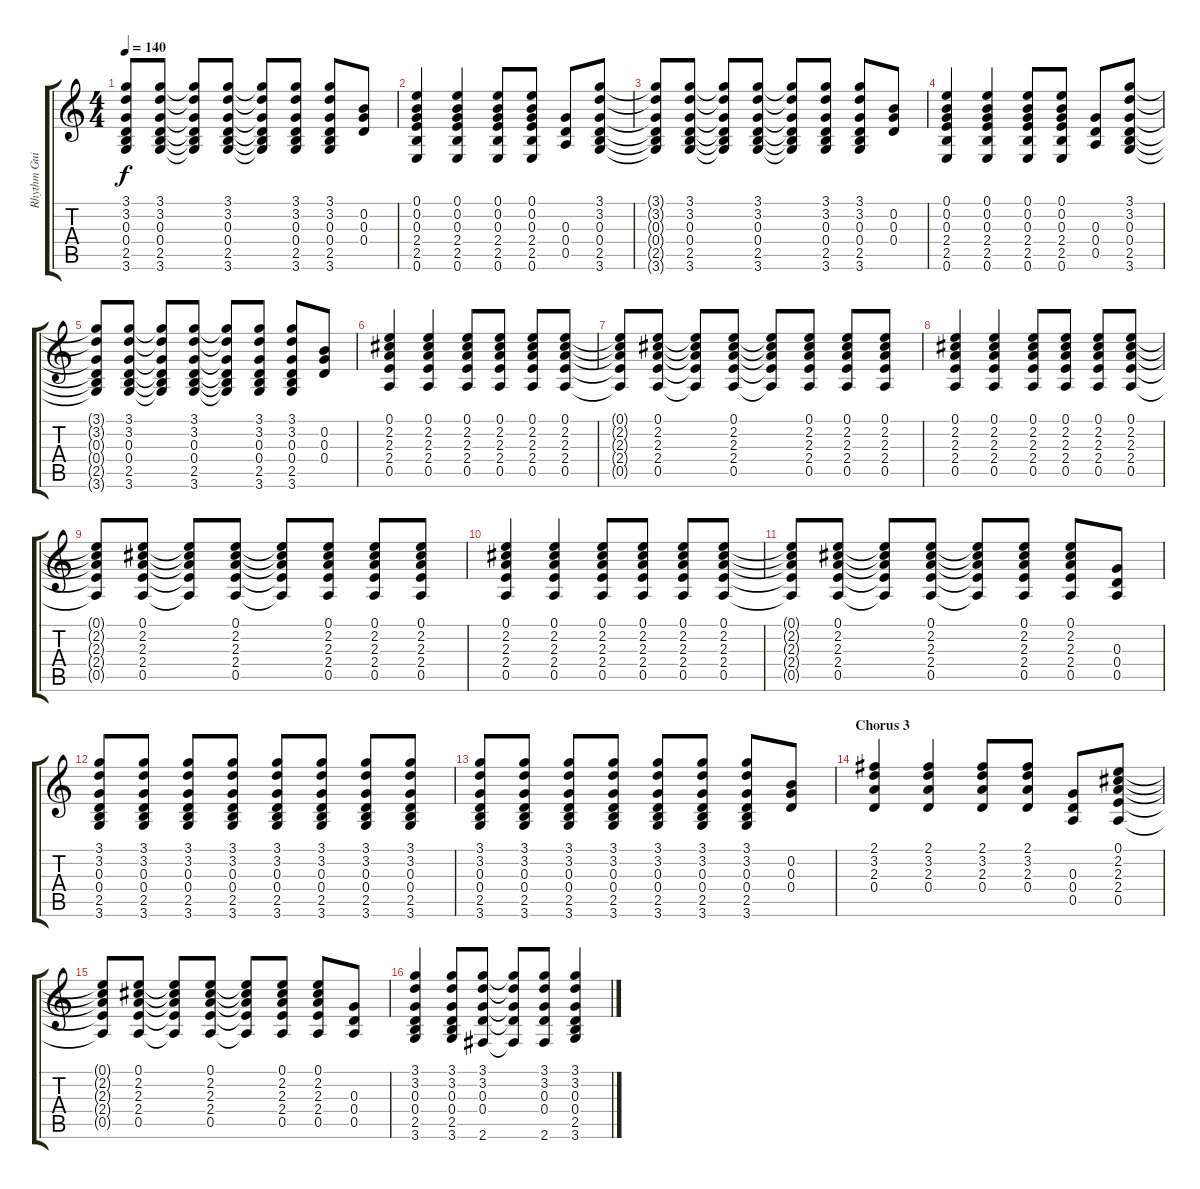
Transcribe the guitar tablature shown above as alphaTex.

\track ("Rhythm Guitar" "Rhythm Gui") {instrument distortionguitar}
\staff {score tabs}
\tuning (E4 B3 G3 D3 A2 E2) {hide}
\ts (4 4)
\tempo 140
\clef g2
\ks c
(3.1{t} 3.2{t} 0.3{t} 0.4{t} 2.5{t} 3.6{t}).8{dy f} (3.1 3.2 0.3 0.4 2.5 3.6).8 (3.1{t} 3.2{t} 0.3{t} 0.4{t} 2.5{t} 3.6{t}).8 (3.1 3.2 0.3 0.4 2.5 3.6).8 (3.1{t} 3.2{t} 0.3{t} 0.4{t} 2.5{t} 3.6{t}).8 (3.1 3.2 0.3 0.4 2.5 3.6).8 (3.1 3.2 0.3 0.4 2.5 3.6).8 (0.2 0.3 0.4).8 |
(0.1 0.2 0.3 2.4 2.5 0.6).4 (0.1 0.2 0.3 2.4 2.5 0.6).4 (0.1 0.2 0.3 2.4 2.5 0.6).8 (0.1 0.2 0.3 2.4 2.5 0.6).8 (0.3 0.4 0.5).8 (3.1 3.2 0.3 0.4 2.5 3.6).8 |
(3.1{t} 3.2{t} 0.3{t} 0.4{t} 2.5{t} 3.6{t}).8 (3.1 3.2 0.3 0.4 2.5 3.6).8 (3.1{t} 3.2{t} 0.3{t} 0.4{t} 2.5{t} 3.6{t}).8 (3.1 3.2 0.3 0.4 2.5 3.6).8 (3.1{t} 3.2{t} 0.3{t} 0.4{t} 2.5{t} 3.6{t}).8 (3.1 3.2 0.3 0.4 2.5 3.6).8 (3.1 3.2 0.3 0.4 2.5 3.6).8 (0.2 0.3 0.4).8 |
(0.1 0.2 0.3 2.4 2.5 0.6).4 (0.1 0.2 0.3 2.4 2.5 0.6).4 (0.1 0.2 0.3 2.4 2.5 0.6).8 (0.1 0.2 0.3 2.4 2.5 0.6).8 (0.3 0.4 0.5).8 (3.1 3.2 0.3 0.4 2.5 3.6).8 |
(3.1{t} 3.2{t} 0.3{t} 0.4{t} 2.5{t} 3.6{t}).8 (3.1 3.2 0.3 0.4 2.5 3.6).8 (3.1{t} 3.2{t} 0.3{t} 0.4{t} 2.5{t} 3.6{t}).8 (3.1 3.2 0.3 0.4 2.5 3.6).8 (3.1{t} 3.2{t} 0.3{t} 0.4{t} 2.5{t} 3.6{t}).8 (3.1 3.2 0.3 0.4 2.5 3.6).8 (3.1 3.2 0.3 0.4 2.5 3.6).8 (0.2 0.3 0.4).8 |
(0.1 2.2 2.3 2.4 0.5).4 (0.1 2.2 2.3 2.4 0.5).4 (0.1 2.2 2.3 2.4 0.5).8 (0.1 2.2 2.3 2.4 0.5).8 (0.1 2.2 2.3 2.4 0.5).8 (0.1 2.2 2.3 2.4 0.5).8 |
(0.1{t} 2.2{t} 2.3{t} 2.4{t} 0.5{t}).8 (0.1 2.2 2.3 2.4 0.5).8 (0.1{t} 2.2{t} 2.3{t} 2.4{t} 0.5{t}).8 (0.1 2.2 2.3 2.4 0.5).8 (0.1{t} 2.2{t} 2.3{t} 2.4{t} 0.5{t}).8 (0.1 2.2 2.3 2.4 0.5).8 (0.1 2.2 2.3 2.4 0.5).8 (0.1 2.2 2.3 2.4 0.5).8 |
(0.1 2.2 2.3 2.4 0.5).4 (0.1 2.2 2.3 2.4 0.5).4 (0.1 2.2 2.3 2.4 0.5).8 (0.1 2.2 2.3 2.4 0.5).8 (0.1 2.2 2.3 2.4 0.5).8 (0.1 2.2 2.3 2.4 0.5).8 |
(0.1{t} 2.2{t} 2.3{t} 2.4{t} 0.5{t}).8 (0.1 2.2 2.3 2.4 0.5).8 (0.1{t} 2.2{t} 2.3{t} 2.4{t} 0.5{t}).8 (0.1 2.2 2.3 2.4 0.5).8 (0.1{t} 2.2{t} 2.3{t} 2.4{t} 0.5{t}).8 (0.1 2.2 2.3 2.4 0.5).8 (0.1 2.2 2.3 2.4 0.5).8 (0.1 2.2 2.3 2.4 0.5).8 |
(0.1 2.2 2.3 2.4 0.5).4 (0.1 2.2 2.3 2.4 0.5).4 (0.1 2.2 2.3 2.4 0.5).8 (0.1 2.2 2.3 2.4 0.5).8 (0.1 2.2 2.3 2.4 0.5).8 (0.1 2.2 2.3 2.4 0.5).8 |
(0.1{t} 2.2{t} 2.3{t} 2.4{t} 0.5{t}).8 (0.1 2.2 2.3 2.4 0.5).8 (0.1{t} 2.2{t} 2.3{t} 2.4{t} 0.5{t}).8 (0.1 2.2 2.3 2.4 0.5).8 (0.1{t} 2.2{t} 2.3{t} 2.4{t} 0.5{t}).8 (0.1 2.2 2.3 2.4 0.5).8 (0.1 2.2 2.3 2.4 0.5).8 (0.3 0.4 0.5).8 |
(3.1 3.2 0.3 0.4 2.5 3.6).8 (3.1 3.2 0.3 0.4 2.5 3.6).8 (3.1 3.2 0.3 0.4 2.5 3.6).8 (3.1 3.2 0.3 0.4 2.5 3.6).8 (3.1 3.2 0.3 0.4 2.5 3.6).8 (3.1 3.2 0.3 0.4 2.5 3.6).8 (3.1 3.2 0.3 0.4 2.5 3.6).8 (3.1 3.2 0.3 0.4 2.5 3.6).8 |
(3.1 3.2 0.3 0.4 2.5 3.6).8 (3.1 3.2 0.3 0.4 2.5 3.6).8 (3.1 3.2 0.3 0.4 2.5 3.6).8 (3.1 3.2 0.3 0.4 2.5 3.6).8 (3.1 3.2 0.3 0.4 2.5 3.6).8 (3.1 3.2 0.3 0.4 2.5 3.6).8 (3.1 3.2 0.3 0.4 2.5 3.6).8 (0.2 0.3 0.4).8 |
\section ("" "Chorus 3")
(2.1 3.2 2.3 0.4).4 (2.1 3.2 2.3 0.4).4 (2.1 3.2 2.3 0.4).8 (2.1 3.2 2.3 0.4).8 (0.3 0.4 0.5).8 (0.1 2.2 2.3 2.4 0.5).8 |
(0.1{t} 2.2{t} 2.3{t} 2.4{t} 0.5{t}).8 (0.1 2.2 2.3 2.4 0.5).8 (0.1{t} 2.2{t} 2.3{t} 2.4{t} 0.5{t}).8 (0.1 2.2 2.3 2.4 0.5).8 (0.1{t} 2.2{t} 2.3{t} 2.4{t} 0.5{t}).8 (0.1 2.2 2.3 2.4 0.5).8 (0.1 2.2 2.3 2.4 0.5).8 (0.3 0.4 0.5).8 |
(3.1 3.2 0.3 0.4 2.5 3.6).4 (3.1 3.2 0.3 0.4 2.5 3.6).8 (3.1 3.2 0.3 0.4 2.6).8 (3.1{t} 3.2{t} 0.3{t} 0.4{t} 2.6{t}).8 (3.1 3.2 0.3 0.4 2.6).8 (3.1 3.2 0.3 0.4 2.5 3.6).4
